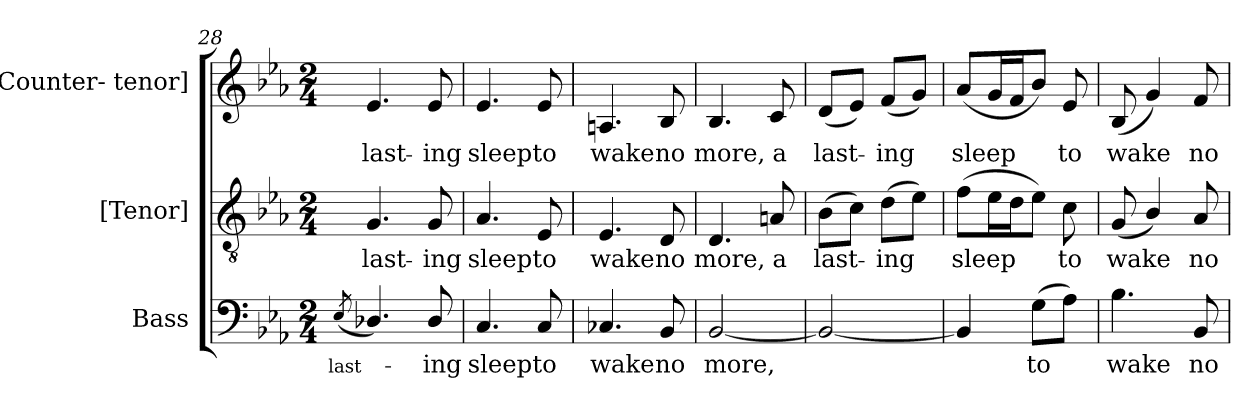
**kern	**text	**kern	**text	**kern	**text
*part3	*part3	*part2	*part2	*part1	*part1
*staff3	*staff3	*staff2	*staff2	*staff1	*staff1
*I"Bass	*	*I"[Tenor]	*	*I"[Counter- tenor]	*
*I'B.	*	*I'T.	*	*	*
*clefF4	*	*clefGv2	*	*clefG2	*
*	*	*ITrd7c12	*	*	*
*k[b-e-a-]	*	*k[b-e-a-]	*	*k[b-e-a-]	*
*E-:	*	*E-:	*	*E-:	*
*M2/4	*	*M2/4	*	*M2/4	*
=28	=28	=28	=28	=28	=28
!	!LO:LY:b:color=#000000	!	!	!	!
(8qE-i/	last-	.	.	.	.
!	!	!	!LO:LY:b:color=#000000	!	!
!	!	!	!	!	!LO:LY:b:color=#000000
4.D-Xi/)	.	4.GGi/	last-	4.e-i/	last-
!	!LO:LY:b:color=#000000	!	!	!	!
!	!	!	!LO:LY:b:color=#000000	!	!
!	!	!	!	!	!LO:LY:b:color=#000000
8D-i/	-ing	8GGi/	-ing	8e-i/	-ing
=29	=29	=29	=29	=29	=29
!	!LO:LY:b:color=#000000	!	!	!	!
!	!	!	!LO:LY:b:color=#000000	!	!
!	!	!	!	!	!LO:LY:b:color=#000000
4.Ci/	sleep	4.AA-i/	sleep	4.e-i/	sleep
!	!LO:LY:b:color=#000000	!	!	!	!
!	!	!	!LO:LY:b:color=#000000	!	!
!	!	!	!	!	!LO:LY:b:color=#000000
8Ci/	to	8EE-i/	to	8e-i/	to
=30	=30	=30	=30	=30	=30
!	!LO:LY:b:color=#000000	!	!	!	!
!	!	!	!LO:LY:b:color=#000000	!	!
!	!	!	!	!	!LO:LY:b:color=#000000
4.C-Xi/	wake	4.EE-i/	wake	4.Ani/	wake
!	!LO:LY:b:color=#000000	!	!	!	!
!	!	!	!LO:LY:b:color=#000000	!	!
!	!	!	!	!	!LO:LY:b:color=#000000
8BB-i/	no	8DDi/	no	8B-i/	no
=31	=31	=31	=31	=31	=31
!	!LO:LY:b:color=#000000	!	!	!	!
!	!	!	!LO:LY:b:color=#000000	!	!
!	!	!	!	!	!LO:LY:b:color=#000000
[2BB-i/	more,	4.DDi/	more,	4.B-i/	more,
!	!	!	!LO:LY:b:color=#000000	!	!
!	!	!	!	!	!LO:LY:b:color=#000000
.	.	8AAni/	a	8ci/	a
=32	=32	=32	=32	=32	=32
!	!	!	!LO:LY:b:color=#000000	!	!
!	!	!	!	!	!LO:LY:b:color=#000000
2BB-i/_	.	(8BB-i\L	last-	(8di/L	last-
.	.	8Ci\J)	.	8e-i/J)	.
!	!	!	!LO:LY:b:color=#000000	!	!
!	!	!	!	!	!LO:LY:b:color=#000000
.	.	(8Di\L	-ing	(8fi/L	-ing
.	.	8E-i\J)	.	8gi/J)	.
=33	=33	=33	=33	=33	=33
!	!	!	!LO:LY:b:color=#000000	!	!
!	!	!	!	!	!LO:LY:b:color=#000000
4BB-i/]	.	(8Fi\L	sleep	(8a-i/L	sleep
.	.	16E-i\L	.	16gi/L	.
.	.	16Di\J	.	16fi/J	.
!	!LO:LY:b:color=#000000	!	!	!	!
(8Gi\L	to	8E-i\J)	.	8b-i/J)	.
!	!	!	!LO:LY:b:color=#000000	!	!
!	!	!	!	!	!LO:LY:b:color=#000000
8A-i\J)	.	8Ci\	to	8e-i/	to
=34	=34	=34	=34	=34	=34
!	!LO:LY:b:color=#000000	!	!	!	!
!	!	!	!LO:LY:b:color=#000000	!	!
!	!	!	!	!	!LO:LY:b:color=#000000
4.B-i\	wake	(8GGi/	wake	(8B-i/	wake
.	.	4BB-i/)	.	4gi/)	.
!	!LO:LY:b:color=#000000	!	!	!	!
!	!	!	!LO:LY:b:color=#000000	!	!
!	!	!	!	!	!LO:LY:b:color=#000000
8BB-i/	no	8AA-i/	no	8fi/	no
=	=	=	=	=	=
*-	*-	*-	*-	*-	*-
